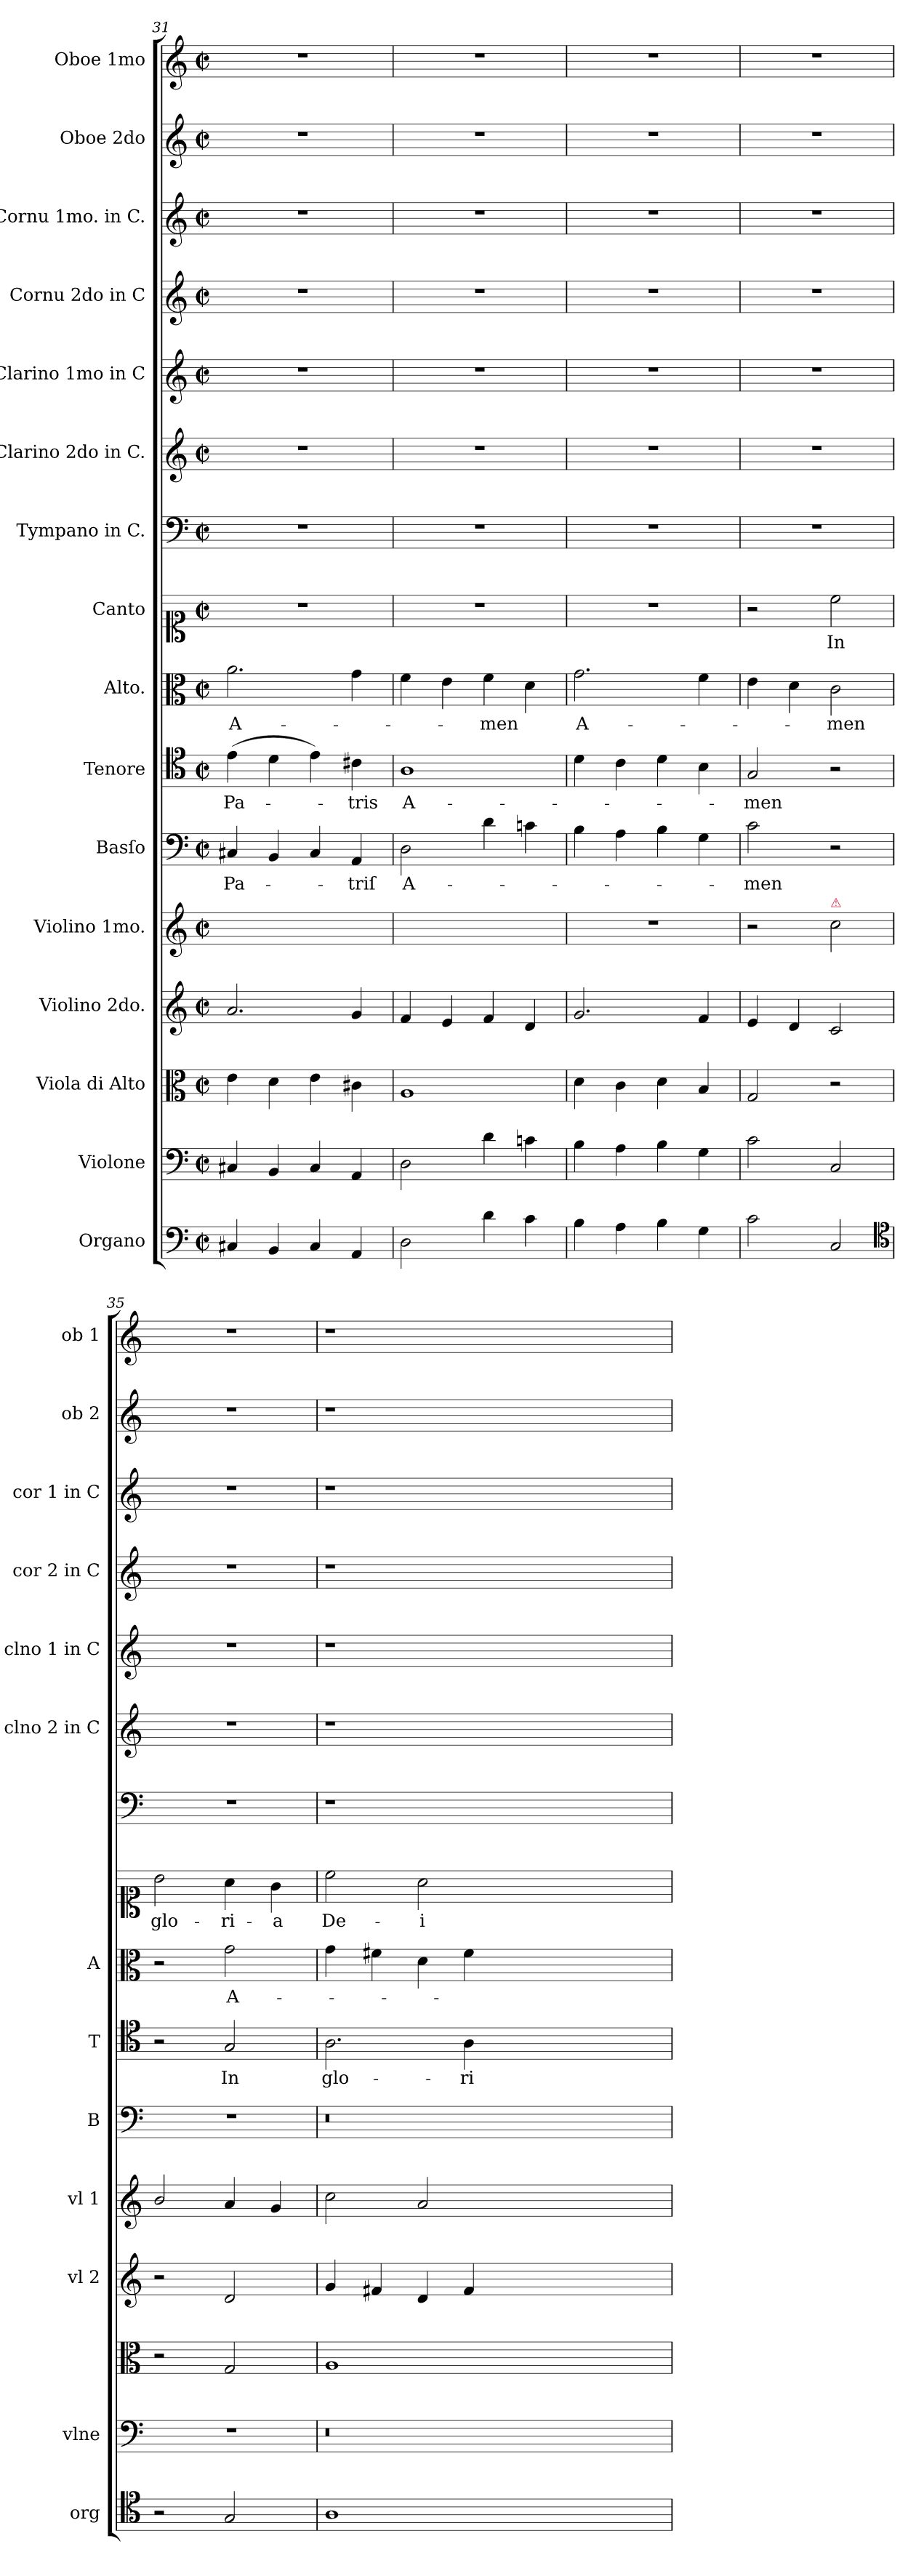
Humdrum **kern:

**kern	**kern	**kern	**kern	**kern	**kern	**text	**kern	**text	**kern	**text	**kern	**text	**dynam	**kern	**kern	**kern	**kern	**kern	**kern	**kern
*part16	*part15	*part14	*part13	*part12	*part11	*part11	*part10	*part10	*part9	*part9	*part8	*part8	*part8	*part7	*part6	*part5	*part4	*part3	*part2	*part1
*staff16	*staff15	*staff14	*staff13	*staff12	*staff11	*staff11	*staff10	*staff10	*staff9	*staff9	*staff8	*staff8	*staff8	*staff7	*staff6	*staff5	*staff4	*staff3	*staff2	*staff1
*I"Organo	*I"Violone	*I"Viola di Alto	*I"Violino 2do.	*I"Violino 1mo.	*I"Basſo	*	*I"Tenore	*	*I"Alto.	*	*I"Canto	*	*	*I"Tympano in C.	*I"Clarino 2do in C.	*I"Clarino 1mo in C	*I"Cornu 2do in C	*I"Cornu 1mo. in C.	*I"Oboe 2do	*I"Oboe 1mo
*I'org	*I'vlne	*	*I'vl 2	*I'vl 1	*I'B	*	*I'T	*	*I'A	*	*	*	*	*	*I'clno 2 in C	*I'clno 1 in C	*I'cor 2 in C	*I'cor 1 in C	*I'ob 2	*I'ob 1
*clefF4	*clefF4	*clefC3	*clefG2	*clefG2	*clefF4	*	*clefC4	*	*clefC3	*	*clefC1	*	*	*clefF4	*clefG2	*clefG2	*clefG2	*clefG2	*clefG2	*clefG2
*k[]	*k[]	*k[]	*k[]	*k[]	*k[]	*	*k[]	*	*k[]	*	*k[]	*	*	*k[]	*k[]	*k[]	*k[]	*k[]	*k[]	*k[]
*C:	*C:	*C:	*C:	*C:	*C:	*	*C:	*	*C:	*	*C:	*	*	*C:	*C:	*C:	*C:	*C:	*C:	*C:
*M2/2	*M2/2	*M2/2	*M2/2	*M2/2	*M2/2	*	*M2/2	*	*M2/2	*	*M2/2	*	*	*M2/2	*M2/2	*M2/2	*M2/2	*M2/2	*M2/2	*M2/2
*met(c|)	*met(c|)	*met(c|)	*met(c|)	*met(c|)	*met(c|)	*	*met(c|)	*	*met(c|)	*	*met(c|)	*	*	*met(c|)	*met(c|)	*met(c|)	*met(c|)	*met(c|)	*met(c|)	*met(c|)
=31	=31	=31	=31	=31	=31	=31	=31	=31	=31	=31	=31	=31	=31	=31	=31	=31	=31	=31	=31	=31
4C#X/	4C#X/	4e\	2.a/	1ryy	4C#X/	Pa-	(4e\	Pa-	2.a\	A-	1r	.	.	1r	1r	1r	1r	1r	1r	1r
4BB/	4BB/	4d\	.	.	4BB/	.	4d\	.	.	.	.	.	.	.	.	.	.	.	.	.
4C#/	4C#/	4e\	.	.	4C#/	.	4e\)	.	.	.	.	.	.	.	.	.	.	.	.	.
4AA/	4AA/	4c#X\	4g/	.	4AA/	-triſ	4c#X\	-tris	4g\	.	.	.	.	.	.	.	.	.	.	.
=32	=32	=32	=32	=32	=32	=32	=32	=32	=32	=32	=32	=32	=32	=32	=32	=32	=32	=32	=32	=32
2D\	2D\	1A	4f/	1ryy	2D\	A-	1A	A-	4f\	.	1r	.	.	1r	1r	1r	1r	1r	1r	1r
.	.	.	4e/	.	.	.	.	.	4e\	.	.	.	.	.	.	.	.	.	.	.
4d\	4d\	.	4f/	.	4d\	.	.	.	4f\	-men	.	.	.	.	.	.	.	.	.	.
4c\	4cn\	.	4d/	.	4cn\	.	.	.	4d\	.	.	.	.	.	.	.	.	.	.	.
=33	=33	=33	=33	=33	=33	=33	=33	=33	=33	=33	=33	=33	=33	=33	=33	=33	=33	=33	=33	=33
4B\	4B\	4d\	2.g/	1r	4B\	.	4d\	.	2.g\	A-	1r	.	.	1r	1r	1r	1r	1r	1r	1r
4A\	4A\	4c\	.	.	4A\	.	4c\	.	.	.	.	.	.	.	.	.	.	.	.	.
4B\	4B\	4d\	.	.	4B\	.	4d\	.	.	.	.	.	.	.	.	.	.	.	.	.
4G\	4G\	4B/	4f/	.	4G\	.	4B\	.	4f\	.	.	.	.	.	.	.	.	.	.	.
=34	=34	=34	=34	=34	=34	=34	=34	=34	=34	=34	=34	=34	=34	=34	=34	=34	=34	=34	=34	=34
!	!	!	!	!	!	!	!	!	!	!	!	!	!LO:DY:a	!	!	!	!	!	!	!
2c\	2c\	2G/	4e/	2r	2c\	-men	2G/	-men	4e\	.	2r	.	ffor&colon;	1r	1r	1r	1r	1r	1r	1r
.	.	.	4d/	.	.	.	.	.	4d\	.	.	.	.	.	.	.	.	.	.	.
!	!	!	!	!LO:TX:a:color=crimson:t=⚠	!	!	!	!	!	!	!	!	!	!	!	!	!	!	!	!
2C/	2C/	2r	2c/	2cc\	2r	.	2r	.	2c\	-men	2cc\	In	.	.	.	.	.	.	.	.
*clefC4	*	*	*	*	*	*	*	*	*	*	*	*	*	*	*	*	*	*	*	*
=35	=35	=35	=35	=35	=35	=35	=35	=35	=35	=35	=35	=35	=35	=35	=35	=35	=35	=35	=35	=35
2r	1r	2r	2r	2b/	1r	.	2r	.	2r	.	2b\	glo-	.	1r	1r	1r	1r	1r	1r	1r
2G/	.	2G/	2d/	4a/	.	.	2G/	In	2g\	A-	4a\	-ri-	.	.	.	.	.	.	.	.
.	.	.	.	4g/	.	.	.	.	.	.	4g\	-a	.	.	.	.	.	.	.	.
=36	=36	=36	=36	=36	=36	=36	=36	=36	=36	=36	=36	=36	=36	=36	=36	=36	=36	=36	=36	=36
1A	0.r	1A	4g/	2cc\	0.r	.	2.A\	glo-	4g\	.	2cc\	De-	.	1r	1r	1r	1r	1r	1r	1r
.	.	.	4f#X/	.	.	.	.	.	4f#X\	.	.	.	.	.	.	.	.	.	.	.
.	.	.	4d/	2a/	.	.	.	.	4d\	.	2a\	-i	.	.	.	.	.	.	.	.
.	.	.	4f#/	.	.	.	4A\	-ri-	4f#\	.	.	.	.	.	.	.	.	.	.	.
0ryy	.	0ryy	0ryy	0ryy	.	.	0ryy	.	0ryy	.	0ryy	.	.	0ryy	0ryy	0ryy	0ryy	0ryy	0ryy	0ryy
=	=	=	=	=	=	=	=	=	=	=	=	=	=	=	=	=	=	=	=	=
*-	*-	*-	*-	*-	*-	*-	*-	*-	*-	*-	*-	*-	*-	*-	*-	*-	*-	*-	*-	*-
